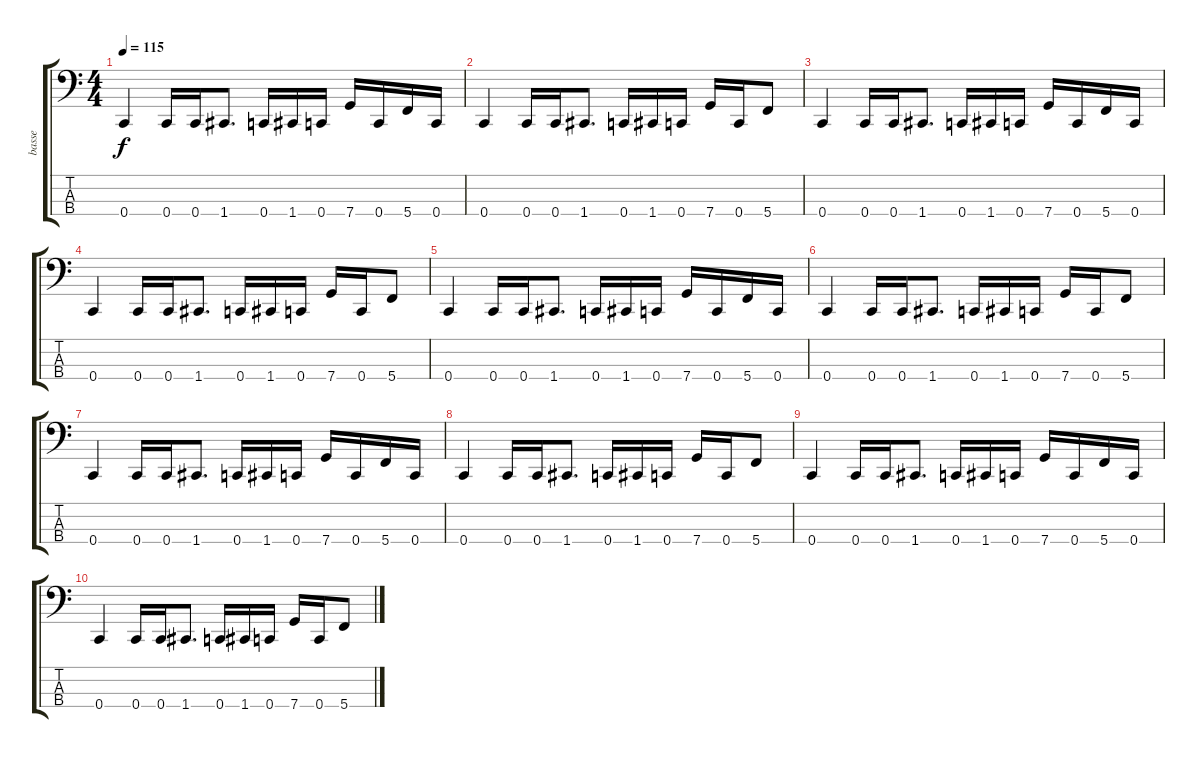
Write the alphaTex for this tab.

\track ("basse" "basse") {instrument electricbassfinger}
\staff {score tabs}
\tuning (F2 C2 G1 C1) {hide}
\ts (4 4)
\tempo 115
\clef f4
\ks c
0.4.4{dy f} 0.4.16 0.4.16 1.4.8{d} 0.4.16 1.4.16 0.4.16 7.4.16 0.4.16 5.4.16 0.4.16 |
0.4.4 0.4.16 0.4.16 1.4.8{d} 0.4.16 1.4.16 0.4.16 7.4.16 0.4.16 5.4.8 |
0.4.4 0.4.16 0.4.16 1.4.8{d} 0.4.16 1.4.16 0.4.16 7.4.16 0.4.16 5.4.16 0.4.16 |
0.4.4 0.4.16 0.4.16 1.4.8{d} 0.4.16 1.4.16 0.4.16 7.4.16 0.4.16 5.4.8 |
0.4.4 0.4.16 0.4.16 1.4.8{d} 0.4.16 1.4.16 0.4.16 7.4.16 0.4.16 5.4.16 0.4.16 |
0.4.4 0.4.16 0.4.16 1.4.8{d} 0.4.16 1.4.16 0.4.16 7.4.16 0.4.16 5.4.8 |
0.4.4 0.4.16 0.4.16 1.4.8{d} 0.4.16 1.4.16 0.4.16 7.4.16 0.4.16 5.4.16 0.4.16 |
0.4.4 0.4.16 0.4.16 1.4.8{d} 0.4.16 1.4.16 0.4.16 7.4.16 0.4.16 5.4.8 |
0.4.4 0.4.16 0.4.16 1.4.8{d} 0.4.16 1.4.16 0.4.16 7.4.16 0.4.16 5.4.16 0.4.16 |
0.4.4 0.4.16 0.4.16 1.4.8{d} 0.4.16 1.4.16 0.4.16 7.4.16 0.4.16 5.4.8
